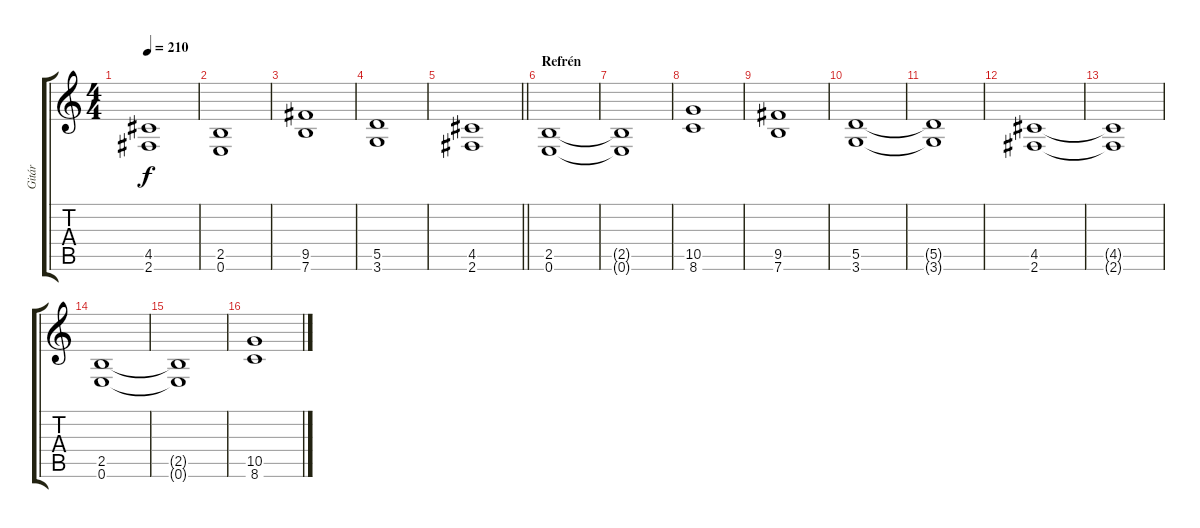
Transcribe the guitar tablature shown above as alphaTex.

\track ("Gitár" "Gitár") {instrument distortionguitar}
\staff {score tabs}
\tuning (E4 B3 G3 D3 A2 E2) {hide}
\ts (4 4)
\tempo 210
\clef g2
\ks c
(4.5 2.6).1{dy f} |
(2.5 0.6).1 |
(9.5 7.6).1 |
(5.5 3.6).1 |
\barLineRight lightlight
(4.5 2.6).1 |
\section ("" "Refrén")
(2.5 0.6).1 |
(2.5{t} 0.6{t}).1 |
(10.5 8.6).1 |
(9.5 7.6).1 |
(5.5 3.6).1 |
(5.5{t} 3.6{t}).1 |
(4.5 2.6).1 |
(4.5{t} 2.6{t}).1 |
(2.5 0.6).1 |
(2.5{t} 0.6{t}).1 |
(10.5 8.6).1
